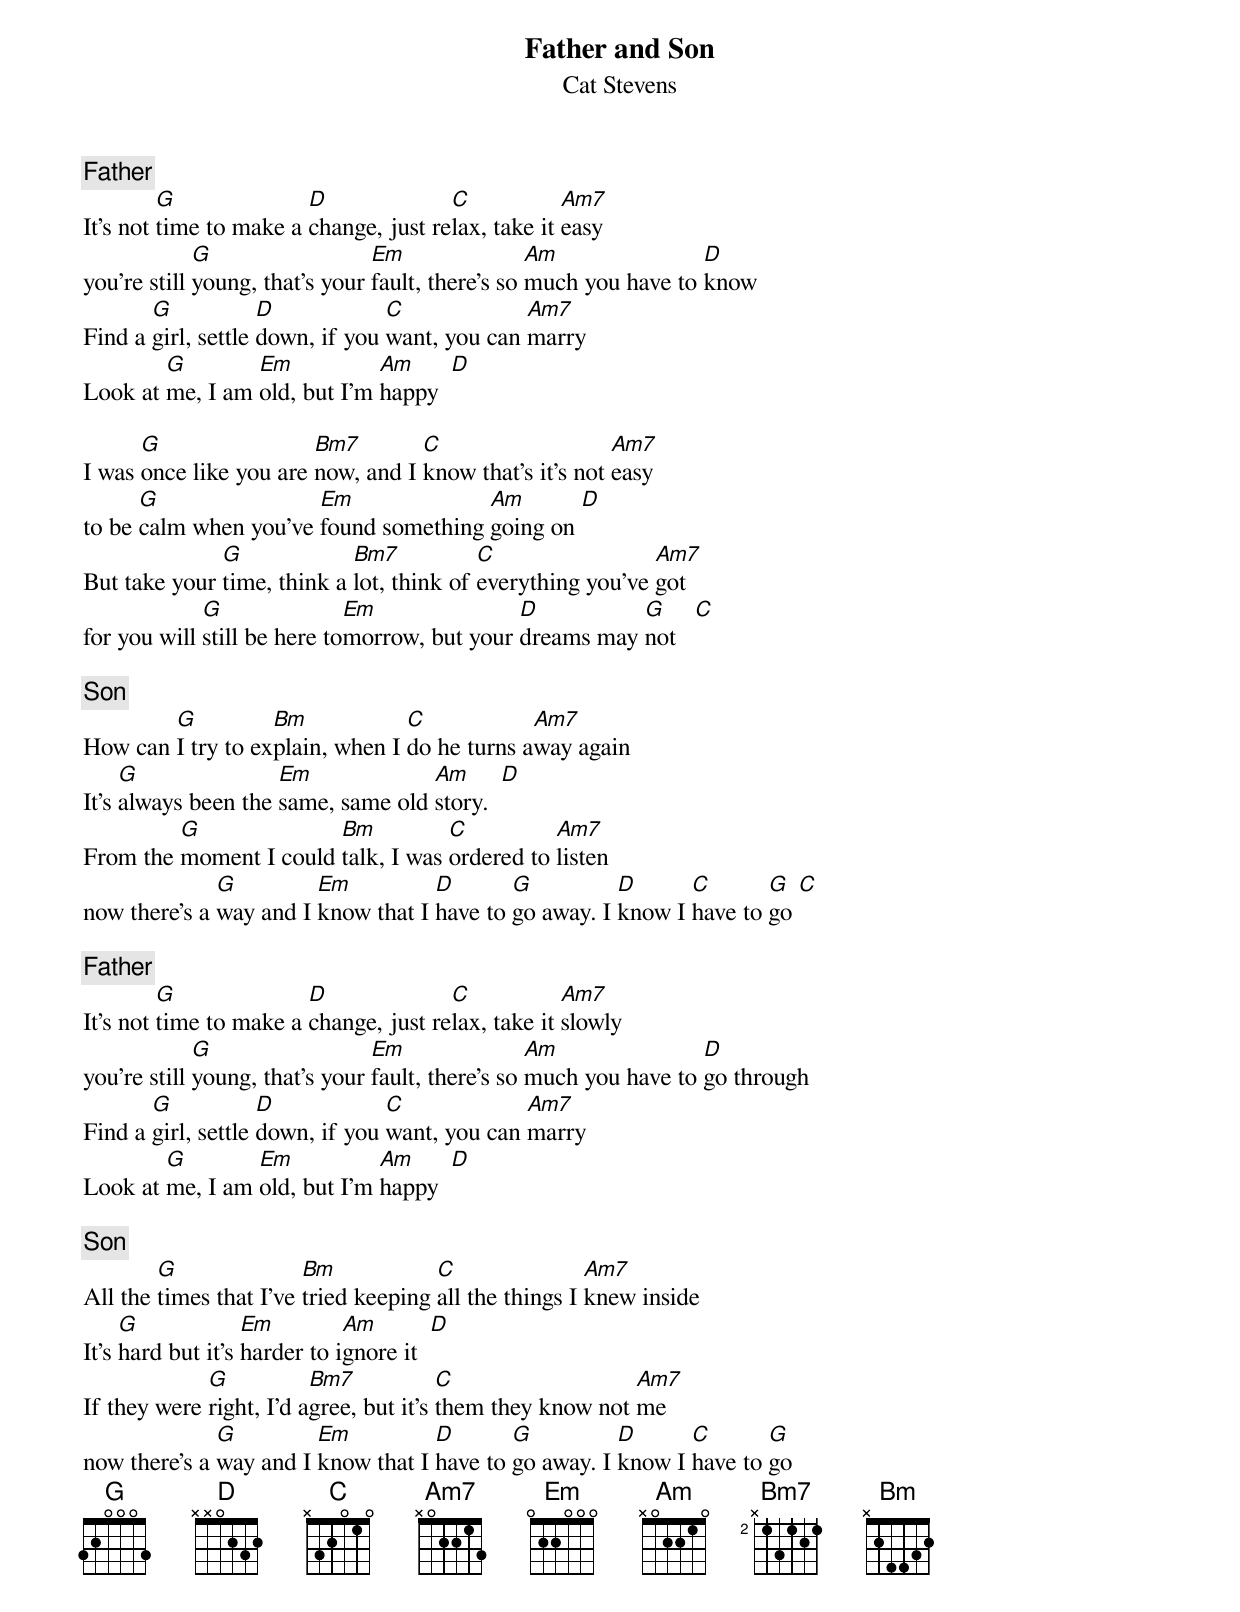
{t:Father and Son}
{st:Cat Stevens}

{comment: Father}
It's not [G]time to make a [D]change, just re[C]lax, take it [Am7]easy
you're still [G]young, that's your [Em]fault, there's so [Am]much you have to [D]know
Find a [G]girl, settle [D]down, if you [C]want, you can [Am7]marry
Look at [G]me, I am [Em]old, but I'm [Am]happy  [D]

I was [G]once like you are [Bm7]now, and I [C]know that's it's not [Am7]easy
to be [G]calm when you've [Em]found something [Am]going on [D]
But take your [G]time, think a [Bm7]lot, think of [C]everything you've [Am7]got
for you will [G]still be here to[Em]morrow, but your [D]dreams may [G]not   [C]

{comment: Son}
How can [G]I try to ex[Bm]plain, when I [C]do he turns a[Am7]way again
It's [G]always been the [Em]same, same old [Am]story.  [D]
From the [G]moment I could [Bm]talk, I was [C]ordered to [Am7]listen
now there's a [G]way and I [Em]know that I [D]have to [G]go away. I [D]know I [C]have to [G]go [C]

{comment: Father}
It's not [G]time to make a [D]change, just re[C]lax, take it [Am7]slowly
you're still [G]young, that's your [Em]fault, there's so [Am]much you have to [D]go through
Find a [G]girl, settle [D]down, if you [C]want, you can [Am7]marry
Look at [G]me, I am [Em]old, but I'm [Am]happy  [D]

{comment: Son}
All the [G]times that I've [Bm]tried keeping [C]all the things I [Am7]knew inside
It's [G]hard but it's [Em]harder to i[Am]gnore it  [D]
If they were [G]right, I'd a[Bm7]gree, but it's [C]them they know not [Am7]me
now there's a [G]way and I [Em]know that I [D]have to [G]go away. I [D]know I [C]have to [G]go
